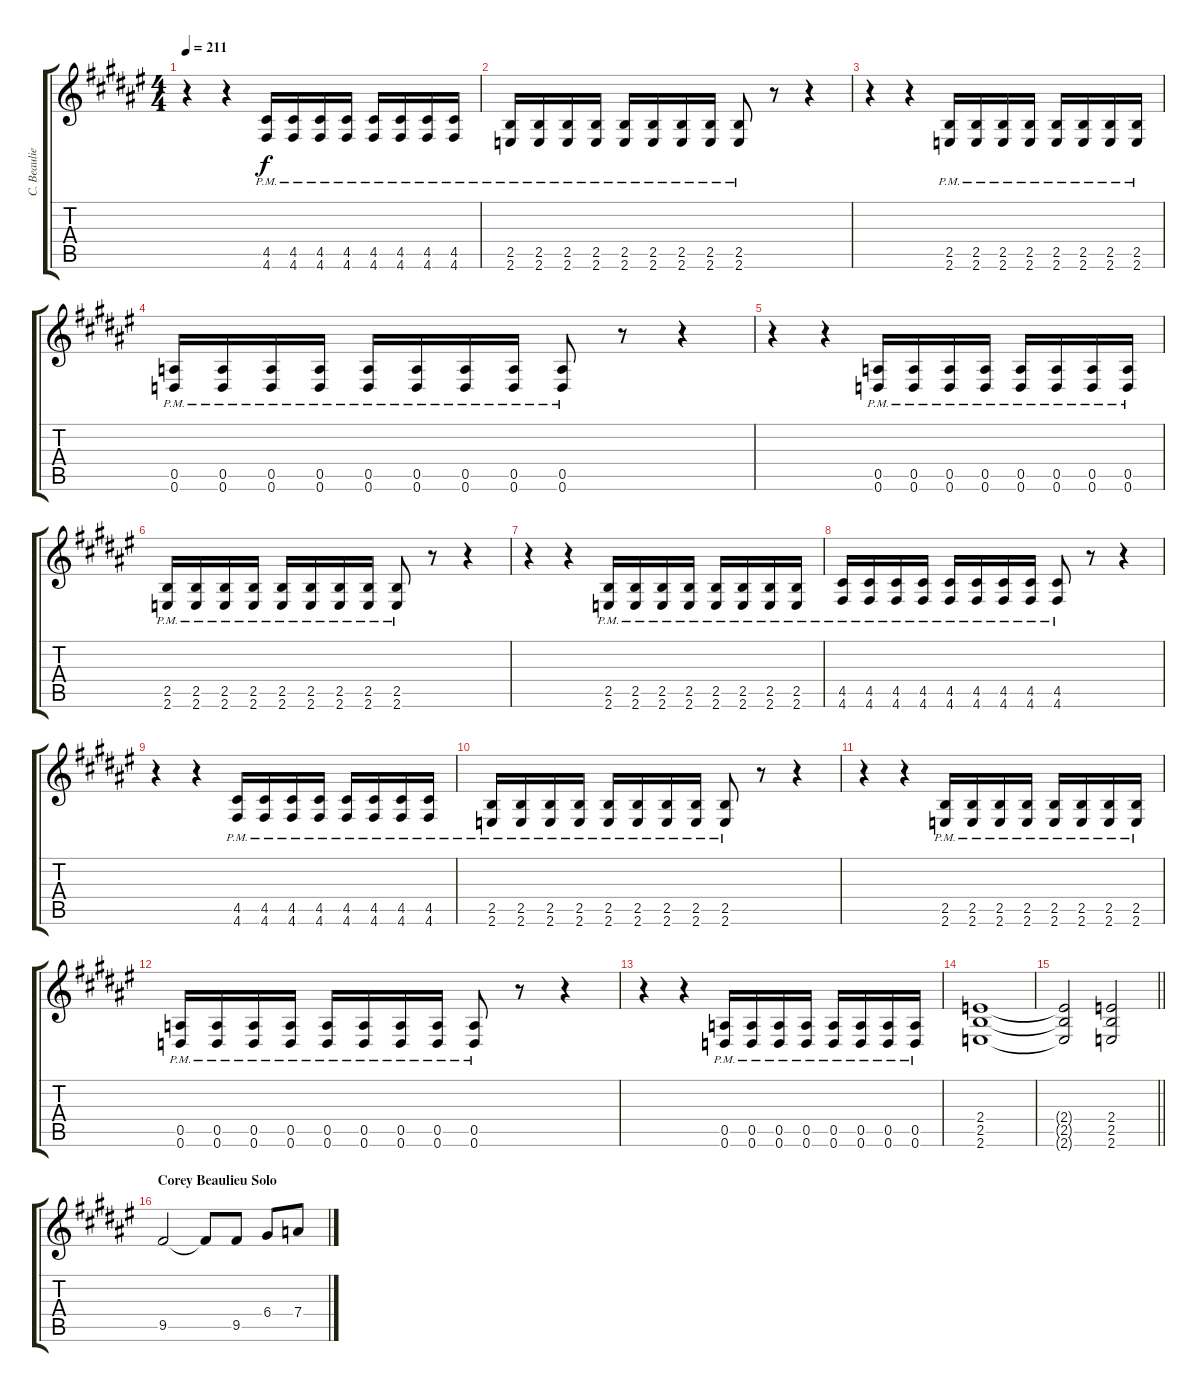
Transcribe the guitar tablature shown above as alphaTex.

\track ("C. Beaulieu" "C. Beaulie") {instrument overdrivenguitar}
\staff {score tabs}
\tuning (E4 B3 G3 D3 A2 D2) {hide}
\ts (4 4)
\tempo 211
\clef g2
\ks d#minor
r.4{dy f} r.4 (4.5{pm} 4.6{pm}).16 (4.5{pm} 4.6{pm}).16 (4.5{pm} 4.6{pm}).16 (4.5{pm} 4.6{pm}).16 (4.5{pm} 4.6{pm}).16 (4.5{pm} 4.6{pm}).16 (4.5{pm} 4.6{pm}).16 (4.5{pm} 4.6{pm}).16 |
(2.5{pm} 2.6{pm}).16 (2.5{pm} 2.6{pm}).16 (2.5{pm} 2.6{pm}).16 (2.5{pm} 2.6{pm}).16 (2.5{pm} 2.6{pm}).16 (2.5{pm} 2.6{pm}).16 (2.5{pm} 2.6{pm}).16 (2.5{pm} 2.6{pm}).16 (2.5{pm} 2.6{pm}).8 r.8 r.4 |
r.4 r.4 (2.5{pm} 2.6{pm}).16 (2.5{pm} 2.6{pm}).16 (2.5{pm} 2.6{pm}).16 (2.5{pm} 2.6{pm}).16 (2.5{pm} 2.6{pm}).16 (2.5{pm} 2.6{pm}).16 (2.5{pm} 2.6{pm}).16 (2.5{pm} 2.6{pm}).16 |
(0.5{pm} 0.6{pm}).16 (0.5{pm} 0.6{pm}).16 (0.5{pm} 0.6{pm}).16 (0.5{pm} 0.6{pm}).16 (0.5{pm} 0.6{pm}).16 (0.5{pm} 0.6{pm}).16 (0.5{pm} 0.6{pm}).16 (0.5{pm} 0.6{pm}).16 (0.5{pm} 0.6{pm}).8 r.8 r.4 |
r.4 r.4 (0.5{pm} 0.6{pm}).16 (0.5{pm} 0.6{pm}).16 (0.5{pm} 0.6{pm}).16 (0.5{pm} 0.6{pm}).16 (0.5{pm} 0.6{pm}).16 (0.5{pm} 0.6{pm}).16 (0.5{pm} 0.6{pm}).16 (0.5{pm} 0.6{pm}).16 |
(2.5{pm} 2.6{pm}).16 (2.5{pm} 2.6{pm}).16 (2.5{pm} 2.6{pm}).16 (2.5{pm} 2.6{pm}).16 (2.5{pm} 2.6{pm}).16 (2.5{pm} 2.6{pm}).16 (2.5{pm} 2.6{pm}).16 (2.5{pm} 2.6{pm}).16 (2.5{pm} 2.6{pm}).8 r.8 r.4 |
r.4 r.4 (2.5{pm} 2.6{pm}).16 (2.5{pm} 2.6{pm}).16 (2.5{pm} 2.6{pm}).16 (2.5{pm} 2.6{pm}).16 (2.5{pm} 2.6{pm}).16 (2.5{pm} 2.6{pm}).16 (2.5{pm} 2.6{pm}).16 (2.5{pm} 2.6{pm}).16 |
(4.5{pm} 4.6{pm}).16 (4.5{pm} 4.6{pm}).16 (4.5{pm} 4.6{pm}).16 (4.5{pm} 4.6{pm}).16 (4.5{pm} 4.6{pm}).16 (4.5{pm} 4.6{pm}).16 (4.5{pm} 4.6{pm}).16 (4.5{pm} 4.6{pm}).16 (4.5{pm} 4.6{pm}).8 r.8 r.4 |
r.4 r.4 (4.5{pm} 4.6{pm}).16 (4.5{pm} 4.6{pm}).16 (4.5{pm} 4.6{pm}).16 (4.5{pm} 4.6{pm}).16 (4.5{pm} 4.6{pm}).16 (4.5{pm} 4.6{pm}).16 (4.5{pm} 4.6{pm}).16 (4.5{pm} 4.6{pm}).16 |
(2.5{pm} 2.6{pm}).16 (2.5{pm} 2.6{pm}).16 (2.5{pm} 2.6{pm}).16 (2.5{pm} 2.6{pm}).16 (2.5{pm} 2.6{pm}).16 (2.5{pm} 2.6{pm}).16 (2.5{pm} 2.6{pm}).16 (2.5{pm} 2.6{pm}).16 (2.5{pm} 2.6{pm}).8 r.8 r.4 |
r.4 r.4 (2.5{pm} 2.6{pm}).16 (2.5{pm} 2.6{pm}).16 (2.5{pm} 2.6{pm}).16 (2.5{pm} 2.6{pm}).16 (2.5{pm} 2.6{pm}).16 (2.5{pm} 2.6{pm}).16 (2.5{pm} 2.6{pm}).16 (2.5{pm} 2.6{pm}).16 |
(0.5{pm} 0.6{pm}).16 (0.5{pm} 0.6{pm}).16 (0.5{pm} 0.6{pm}).16 (0.5{pm} 0.6{pm}).16 (0.5{pm} 0.6{pm}).16 (0.5{pm} 0.6{pm}).16 (0.5{pm} 0.6{pm}).16 (0.5{pm} 0.6{pm}).16 (0.5{pm} 0.6{pm}).8 r.8 r.4 |
r.4 r.4 (0.5{pm} 0.6{pm}).16 (0.5{pm} 0.6{pm}).16 (0.5{pm} 0.6{pm}).16 (0.5{pm} 0.6{pm}).16 (0.5{pm} 0.6{pm}).16 (0.5{pm} 0.6{pm}).16 (0.5{pm} 0.6{pm}).16 (0.5{pm} 0.6{pm}).16 |
(2.4 2.5 2.6).1 |
\barLineRight lightlight
(2.4{t} 2.5{t} 2.6{t}).2 (2.4 2.5 2.6).2 |
\section ("" "Corey Beaulieu Solo")
9.5.2{volume 16 balance 12} 9.5{t}.8 9.5.8 6.4.8 7.4.8
